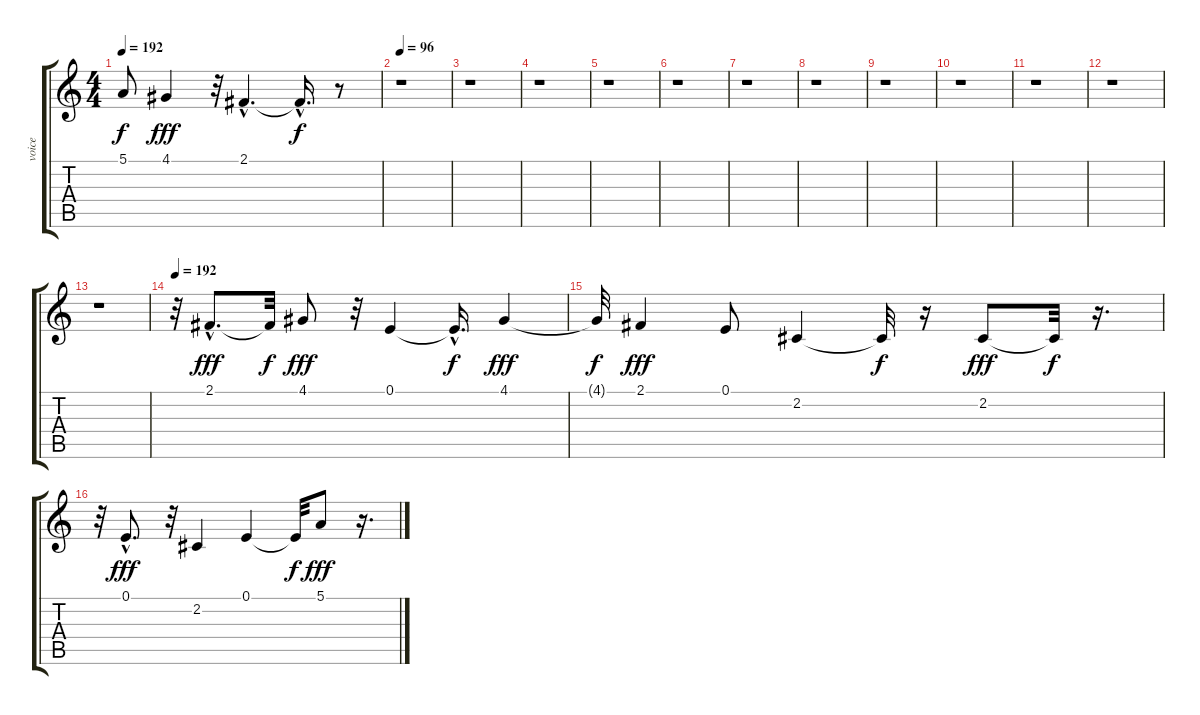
\track ("voice" "voice") {instrument electricgrandpiano}
\staff {score tabs}
\tuning (E4 B3 G3 D3 A2 E2) {hide}
\ts (4 4)
\tempo 192
\clef g2
\ks c
5.1{t}.8{dy f} 4.1.4{dy fff} r.32 2.1{hac}.4{d} 2.1{hac t}.16{d dy f} r.8 |
\tempo 96
r.1 |
r.1 |
r.1 |
r.1 |
r.1 |
r.1 |
r.1 |
r.1 |
r.1 |
r.1 |
r.1 |
r.1 |
\tempo 192
r.32 2.1{hac}.8{d dy fff} 2.1{t}.32{dy f} 4.1.8{dy fff} r.32 0.1.4 0.1{hac t}.16{d dy f} 4.1.4{dy fff} |
4.1{t}.32{dy f} 2.1.4{dy fff} 0.1.8 2.2.4 2.2{t}.32{dy f} r.16 2.2.8{dy fff} 2.2{t}.32{dy f} r.16{d} |
r.32 0.1{hac}.8{d dy fff} r.32 2.2.4 0.1.4 0.1{t}.32{dy f} 5.1.8{dy fff} r.16{d}
